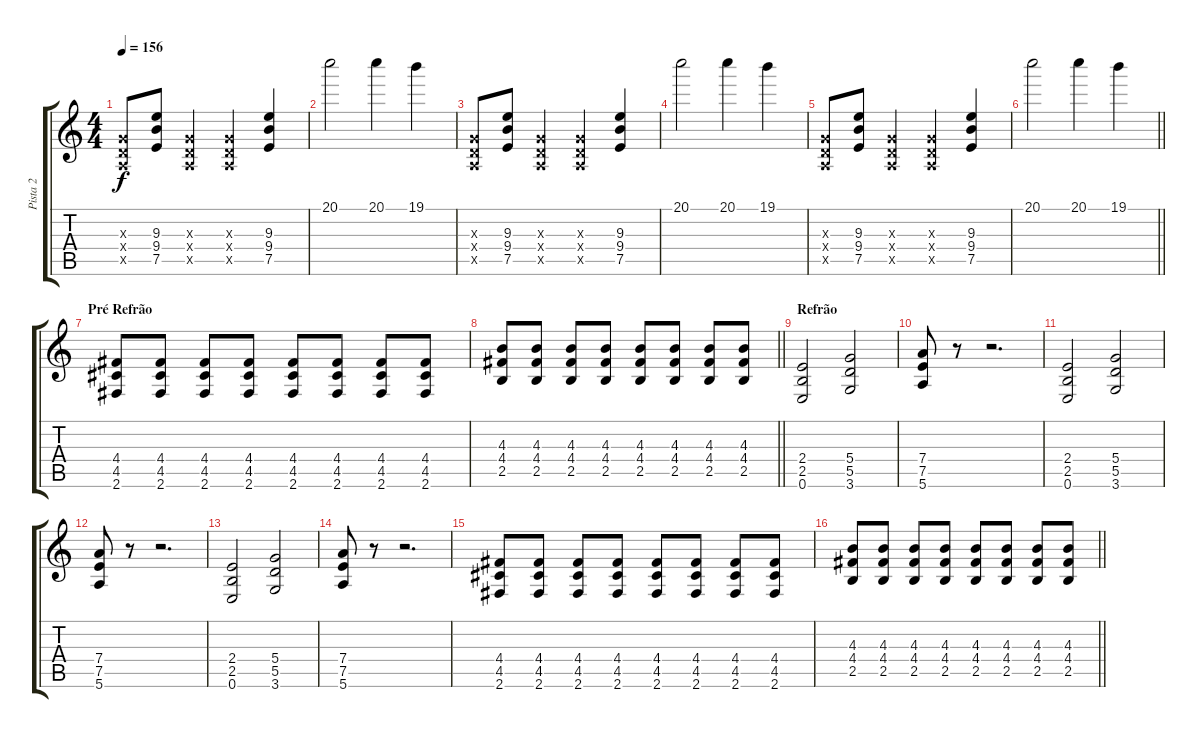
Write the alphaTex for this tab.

\track ("Pista 2" "Pista 2") {instrument electricguitarclean}
\staff {score tabs}
\tuning (E4 B3 G3 D3 A2 E2) {hide}
\ts (4 4)
\tempo 156
\clef g2
\ks c
(0.3{x} 0.4{x} 0.5{x}).8{dy f} (9.3 9.4 7.5).8 (0.3{x} 0.4{x} 0.5{x}).4 (0.3{x} 0.4{x} 0.5{x}).4 (9.3 9.4 7.5).4 |
20.1.2 20.1.4 19.1.4 |
(0.3{x} 0.4{x} 0.5{x}).8 (9.3 9.4 7.5).8 (0.3{x} 0.4{x} 0.5{x}).4 (0.3{x} 0.4{x} 0.5{x}).4 (9.3 9.4 7.5).4 |
20.1.2 20.1.4 19.1.4 |
(0.3{x} 0.4{x} 0.5{x}).8 (9.3 9.4 7.5).8 (0.3{x} 0.4{x} 0.5{x}).4 (0.3{x} 0.4{x} 0.5{x}).4 (9.3 9.4 7.5).4 |
\barLineRight lightlight
20.1.2 20.1.4 19.1.4 |
\section ("" "Pré Refrão")
(4.4 4.5 2.6).8 (4.4 4.5 2.6).8 (4.4 4.5 2.6).8 (4.4 4.5 2.6).8 (4.4 4.5 2.6).8 (4.4 4.5 2.6).8 (4.4 4.5 2.6).8 (4.4 4.5 2.6).8 |
\barLineRight lightlight
(4.3 4.4 2.5).8 (4.3 4.4 2.5).8 (4.3 4.4 2.5).8 (4.3 4.4 2.5).8 (4.3 4.4 2.5).8 (4.3 4.4 2.5).8 (4.3 4.4 2.5).8 (4.3 4.4 2.5).8 |
\section ("" "Refrão")
(2.4 2.5 0.6).2 (5.4 5.5 3.6).2 |
(7.4 7.5 5.6).8 r.8 r.2{d} |
(2.4 2.5 0.6).2 (5.4 5.5 3.6).2 |
(7.4 7.5 5.6).8 r.8 r.2{d} |
(2.4 2.5 0.6).2 (5.4 5.5 3.6).2 |
(7.4 7.5 5.6).8 r.8 r.2{d} |
(4.4 4.5 2.6).8 (4.4 4.5 2.6).8 (4.4 4.5 2.6).8 (4.4 4.5 2.6).8 (4.4 4.5 2.6).8 (4.4 4.5 2.6).8 (4.4 4.5 2.6).8 (4.4 4.5 2.6).8 |
\barLineRight lightlight
(4.3 4.4 2.5).8 (4.3 4.4 2.5).8 (4.3 4.4 2.5).8 (4.3 4.4 2.5).8 (4.3 4.4 2.5).8 (4.3 4.4 2.5).8 (4.3 4.4 2.5).8 (4.3 4.4 2.5).8
